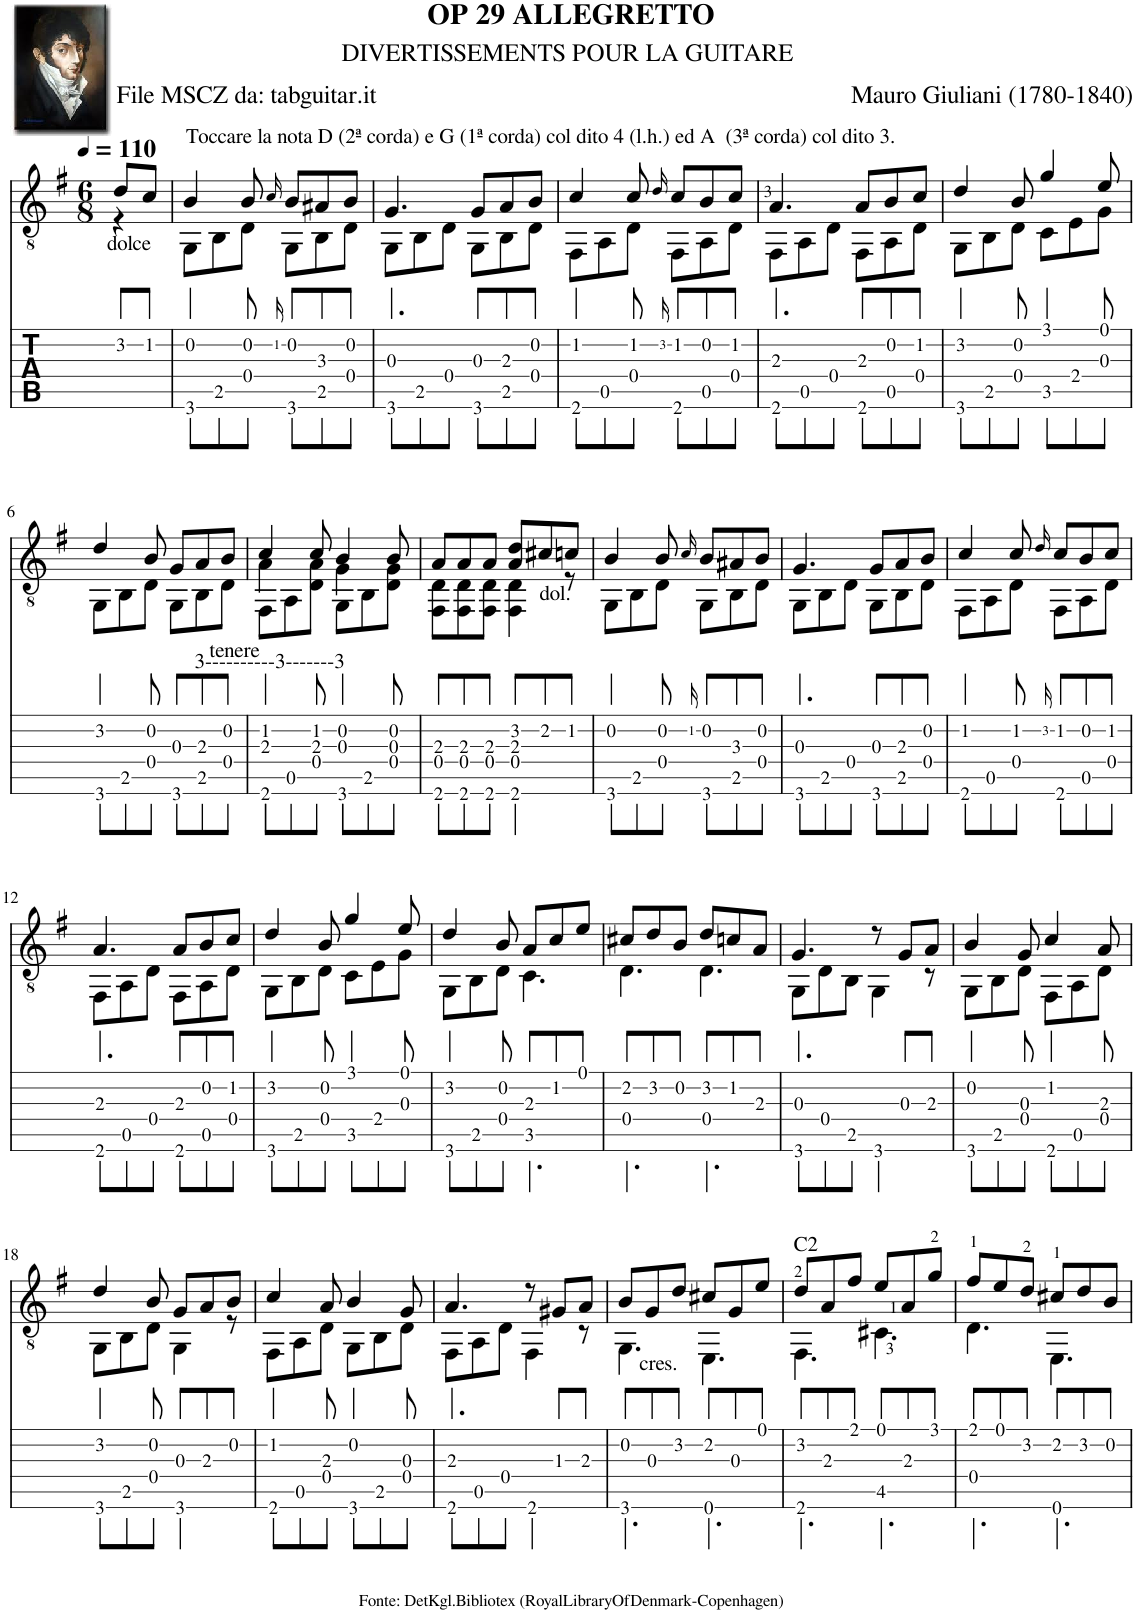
**kern	**kern
*part2	*part1
*staff2	*staff1
*I"Chitarra classica (Intavolatura)	*I"Classical Guitar
*stria6	*
*	*clefGv2
*k[f#]	*k[f#]
*M6/8	*M6/8
*MM110	*MM110
=	=
*^	*^
!	!	!LO:TX:b:t=dolce	!
8d/L	4r	8d/L	4r
8c/J	.	8c/J	.
=1	=1	=1	=1
!	!	!LO:TX:a:t=Toccare la nota D (2ª corda) e G (1ª corda) col dito 4 (l.h.) ed A  (3ª corda) col dito 3.	!
4B/	8GG\L	4B/	8GG\L
.	8BB\	.	8BB\
8B/	8D\J	8B/	8D\J
16qc/	.	16qc/	.
8B/L	8GG\L	8B/L	8GG\L
8A#X/	8BB\	8A#X/	8BB\
8B/J	8D\J	8B/J	8D\J
=2	=2	=2	=2
4.G/	8GG\L	4.G/	8GG\L
.	8BB\	.	8BB\
.	8D\J	.	8D\J
8G/L	8GG\L	8G/L	8GG\L
8A/	8BB\	8A/	8BB\
8B/J	8D\J	8B/J	8D\J
=3	=3	=3	=3
4c/	8FF#\L	4c/	8FF#\L
.	8AA\	.	8AA\
8c/	8D\J	8c/	8D\J
16qd/	.	16qd/	.
8c/L	8FF#\L	8c/L	8FF#\L
8B/	8AA\	8B/	8AA\
8c/J	8D\J	8c/J	8D\J
=4	=4	=4	=4
4.A/	8FF#\L	4.A/	8FF#\L
.	8AA\	.	8AA\
.	8D\J	.	8D\J
8A/L	8FF#\L	8A/L	8FF#\L
8B/	8AA\	8B/	8AA\
8c/J	8D\J	8c/J	8D\J
=5	=5	=5	=5
4d/	8GG\L	4d/	8GG\L
.	8BB\	.	8BB\
8B/	8D\J	8B/	8D\J
4g/	8C\L	4g/	8C\L
.	8E\	.	8E\
8e/	8G\J	8e/	8G\J
!!LO:LB:g=z	!!
=6	=6	=6	=6
4d/	8GG\L	4d/	8GG\L
.	8BB\	.	8BB\
8B/	8D\J	8B/	8D\J
8G/L	8GG\L	8G/L	8GG\L
!LO:TX:a:t=3----------3-------3	!	!	!
8A/	8BB\	8A/	8BB\
!LO:TX:a:t=tenere	!	!	!
8B/J	8D\J	8B/J	8D\J
=7	=7	=7	=7
*	*^	*	*^
4c/	4A\	8FF#\L	4c/	4A\	8FF#\L
.	.	8AA\	.	.	8AA\
8c/	8ryy	8D\ 8A\J	8c/	8ryy	8D\ 8A\J
4B/	4G\	8GG\L	4B/	4G\	8GG\L
.	.	8BB\	.	.	8BB\
8B/	8ryy	8D\ 8G\J	8B/	8ryy	8D\ 8G\J
*	*v	*v	*	*	*
*	*	*	*v	*v
=8	=8	=8	=8
8A/L	8FF#\ 8D\L	8A/L	8FF#\ 8D\L
8A/	8FF#\ 8D\	8A/	8FF#\ 8D\
8A/J	8FF#\ 8D\J	8A/J	8FF#\ 8D\J
8A/ 8d/L	4FF#\ 4D\	8A/ 8d/L	4FF#\ 4D\
!	!	!LO:TX:b:t=dol.	!
8c#X/	.	8c#X/	.
8cn/J	8r	8cn/J	8r
=9	=9	=9	=9
4B/	8GG\L	4B/	8GG\L
.	8BB\	.	8BB\
8B/	8D\J	8B/	8D\J
16qc/	.	16qc/	.
8B/L	8GG\L	8B/L	8GG\L
8A#X/	8BB\	8A#X/	8BB\
8B/J	8D\J	8B/J	8D\J
=10	=10	=10	=10
4.G/	8GG\L	4.G/	8GG\L
.	8BB\	.	8BB\
.	8D\J	.	8D\J
8G/L	8GG\L	8G/L	8GG\L
8A/	8BB\	8A/	8BB\
8B/J	8D\J	8B/J	8D\J
=11	=11	=11	=11
4c/	8FF#\L	4c/	8FF#\L
.	8AA\	.	8AA\
8c/	8D\J	8c/	8D\J
16qd/	.	16qd/	.
8c/L	8FF#\L	8c/L	8FF#\L
8B/	8AA\	8B/	8AA\
8c/J	8D\J	8c/J	8D\J
!!LO:LB:g=z	!!
=12	=12	=12	=12
4.A/	8FF#\L	4.A/	8FF#\L
.	8AA\	.	8AA\
.	8D\J	.	8D\J
8A/L	8FF#\L	8A/L	8FF#\L
8B/	8AA\	8B/	8AA\
8c/J	8D\J	8c/J	8D\J
=13	=13	=13	=13
4d/	8GG\L	4d/	8GG\L
.	8BB\	.	8BB\
8B/	8D\J	8B/	8D\J
4g/	8C\L	4g/	8C\L
.	8E\	.	8E\
8e/	8G\J	8e/	8G\J
=14	=14	=14	=14
4d/	8GG\L	4d/	8GG\L
.	8BB\	.	8BB\
8B/	8D\J	8B/	8D\J
8A/L	4.C\	8A/L	4.C\
8c/	.	8c/	.
8e/J	.	8e/J	.
=15	=15	=15	=15
8c#X/L	4.D\	8c#X/L	4.D\
8d/	.	8d/	.
8B/J	.	8B/J	.
8d/L	4.D\	8d/L	4.D\
8cn/	.	8cn/	.
8A/J	.	8A/J	.
=16	=16	=16	=16
4.G/	8GG\L	4.G/	8GG\L
.	8D\	.	8D\
.	8BB\J	.	8BB\J
8r	4GG\	8r	4GG\
8G/L	.	8G/L	.
8A/J	8r	8A/J	8r
=17	=17	=17	=17
4B/	8GG\L	4B/	8GG\L
.	8BB\	.	8BB\
8G/	8D\J	8G/	8D\J
4c/	8FF#\L	4c/	8FF#\L
.	8AA\	.	8AA\
8A/	8D\J	8A/	8D\J
!!LO:LB:g=z	!!
=18	=18	=18	=18
4d/	8GG\L	4d/	8GG\L
.	8BB\	.	8BB\
8B/	8D\J	8B/	8D\J
8G/L	4GG\	8G/L	4GG\
8A/	.	8A/	.
8B/J	8r	8B/J	8r
=19	=19	=19	=19
4c/	8FF#\L	4c/	8FF#\L
.	8AA\	.	8AA\
8A/	8D\J	8A/	8D\J
4B/	8GG\L	4B/	8GG\L
.	8BB\	.	8BB\
8G/	8D\J	8G/	8D\J
=20	=20	=20	=20
4.A/	8FF#\L	4.A/	8FF#\L
.	8AA\	.	8AA\
.	8D\J	.	8D\J
8r	4FF#\	8r	4FF#\
8G#X/L	.	8G#X/L	.
8A/J	8r	8A/J	8r
=21	=21	=21	=21
8B/L	4.GG\	8B/L	4.GG\
!	!	!LO:TX:b:t=cres.	!
8G/	.	8G/	.
8d/J	.	8d/J	.
8c#X/L	4.EE\	8c#X/L	4.EE\
8G/	.	8G/	.
8e/J	.	8e/J	.
=22	=22	=22	=22
!	!	!LO:TX:a:t=C2	!
8d/L	4.FF#\	8d/L	4.FF#\
8A/	.	8A/	.
8f#/J	.	8f#/J	.
8e/L	4.C#X\	8e/L	4.C#X\
8A/	.	8A/	.
8g/J	.	8g/J	.
=23	=23	=23	=23
8f#/L	4.D\	8f#/L	4.D\
8e/	.	8e/	.
8d/J	.	8d/J	.
8c#X/L	4.EE\	8c#X/L	4.EE\
8d/	.	8d/	.
8B/J	.	8B/J	.
*v	*v	*	*
*	*v	*v
=	=
*-	*-
